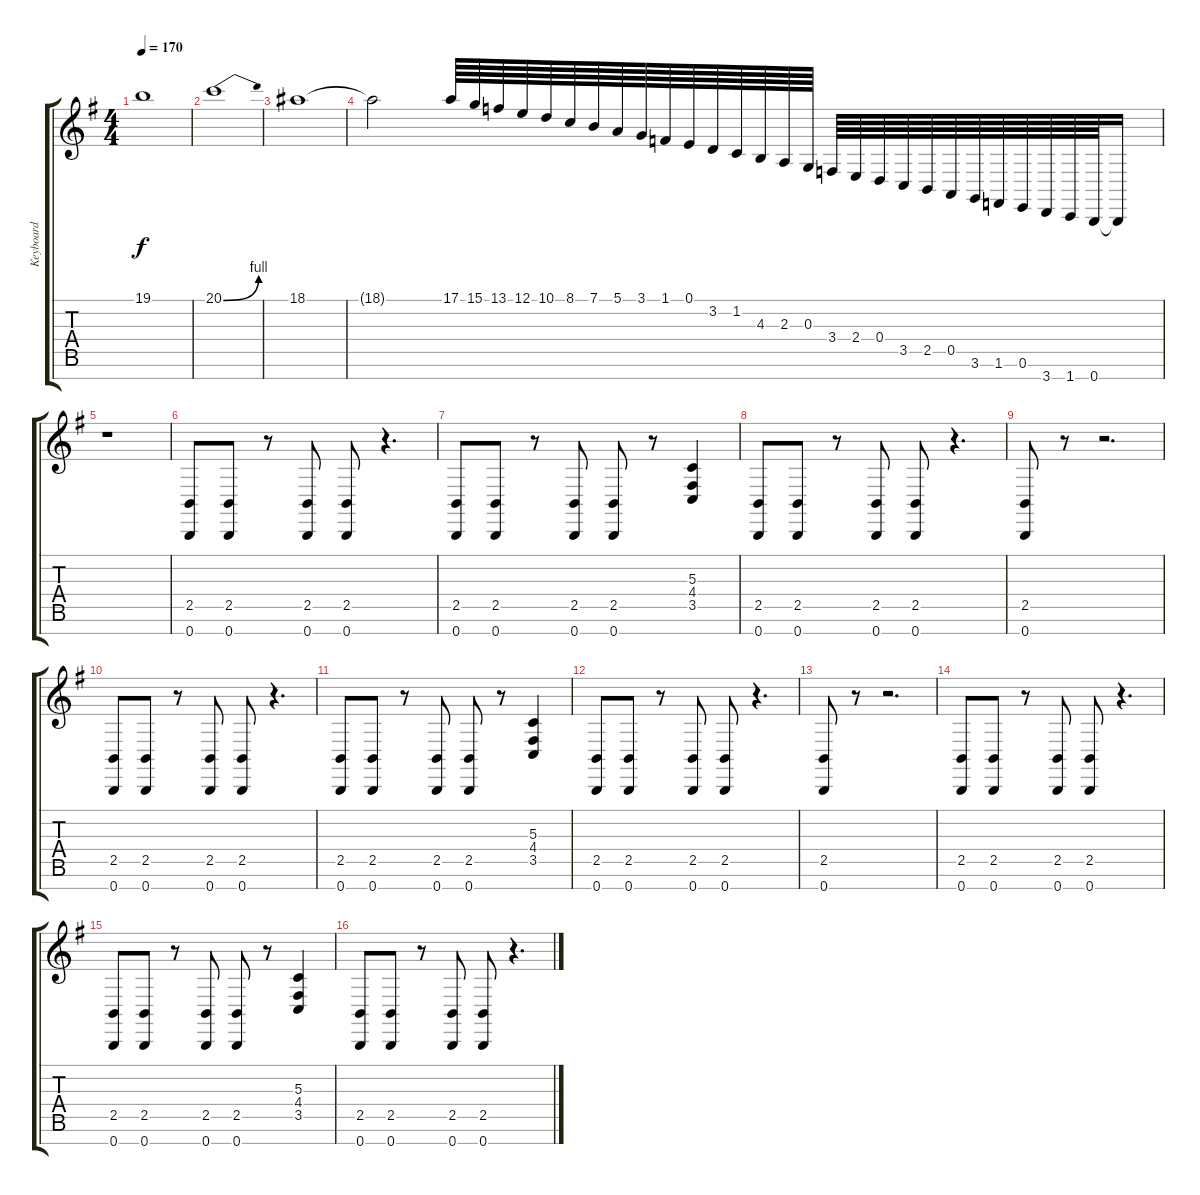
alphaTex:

\track ("Keyboard" "Keyboard") {instrument lead2sawtooth}
\staff {score tabs}
\tuning (E4 B3 G3 D3 A2 E2 B1) {hide}
\ts (4 4)
\tempo 170
\clef g2
\ks g
19.1.1{dy f} |
20.1{be (bend 0 0 60 4)}.1 |
18.1.1 |
18.1{t}.2 17.1.64 15.1.64 13.1.64 12.1.64 10.1.64 8.1.64 7.1.64 5.1.64 3.1.64 1.1.64 0.1.64 3.2.64 1.2.64 4.3.64 2.3.64 0.3.64 3.4.64 2.4.64 0.4.64 3.5.64 2.5.64 0.5.64 3.6.64 1.6.64 0.6.64 3.7.64 1.7.64 0.7.64 0.7{t}.16 |
r.1 |
(2.5 0.7).8 (2.5 0.7).8 r.8 (2.5 0.7).8 (2.5 0.7).8 r.4{d} |
(2.5 0.7).8 (2.5 0.7).8 r.8 (2.5 0.7).8 (2.5 0.7).8 r.8 (5.3 4.4 3.5).4 |
(2.5 0.7).8 (2.5 0.7).8 r.8 (2.5 0.7).8 (2.5 0.7).8 r.4{d} |
(2.5 0.7).8 r.8 r.2{d} |
(2.5 0.7).8 (2.5 0.7).8 r.8 (2.5 0.7).8 (2.5 0.7).8 r.4{d} |
(2.5 0.7).8 (2.5 0.7).8 r.8 (2.5 0.7).8 (2.5 0.7).8 r.8 (5.3 4.4 3.5).4 |
(2.5 0.7).8 (2.5 0.7).8 r.8 (2.5 0.7).8 (2.5 0.7).8 r.4{d} |
(2.5 0.7).8 r.8 r.2{d} |
(2.5 0.7).8 (2.5 0.7).8 r.8 (2.5 0.7).8 (2.5 0.7).8 r.4{d} |
(2.5 0.7).8 (2.5 0.7).8 r.8 (2.5 0.7).8 (2.5 0.7).8 r.8 (5.3 4.4 3.5).4 |
(2.5 0.7).8 (2.5 0.7).8 r.8 (2.5 0.7).8 (2.5 0.7).8 r.4{d}
